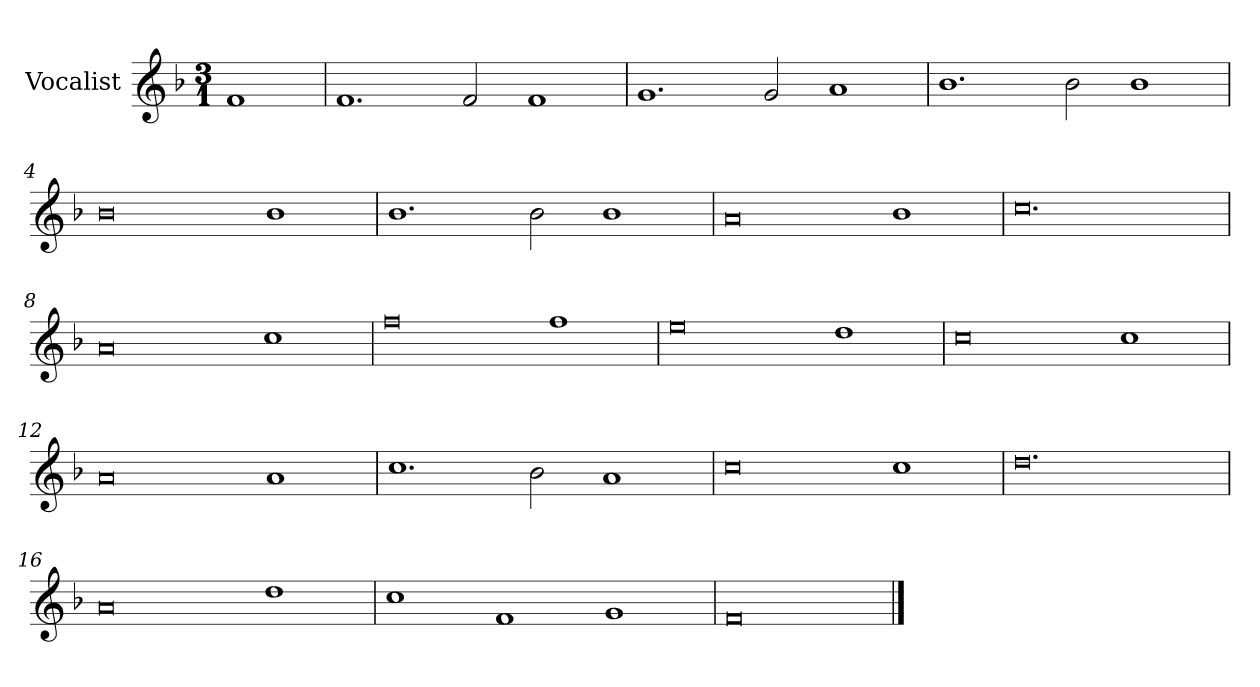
**kern
*part1
*staff1
*I"Vocalist
*k[b-]
*F:
*M3/1
=
1f
=1
1.f
2f
1f
=2
1.g
2g
1a
=3
1.b-
2b-
1b-
=4
0b-
1b-
=5
1.b-
2b-
1b-
=6
0a
1b-
=7
0.cc
=8
0a
1cc
=9
0ff
1ff
=10
0ee
1dd
=11
0cc
1cc
=12
0a
1a
=13
1.cc
2b-
1a
=14
0cc
1cc
=15
0.dd
=16
0a
1dd
=17
1cc
1f
1g
=18
0f
==
*-
